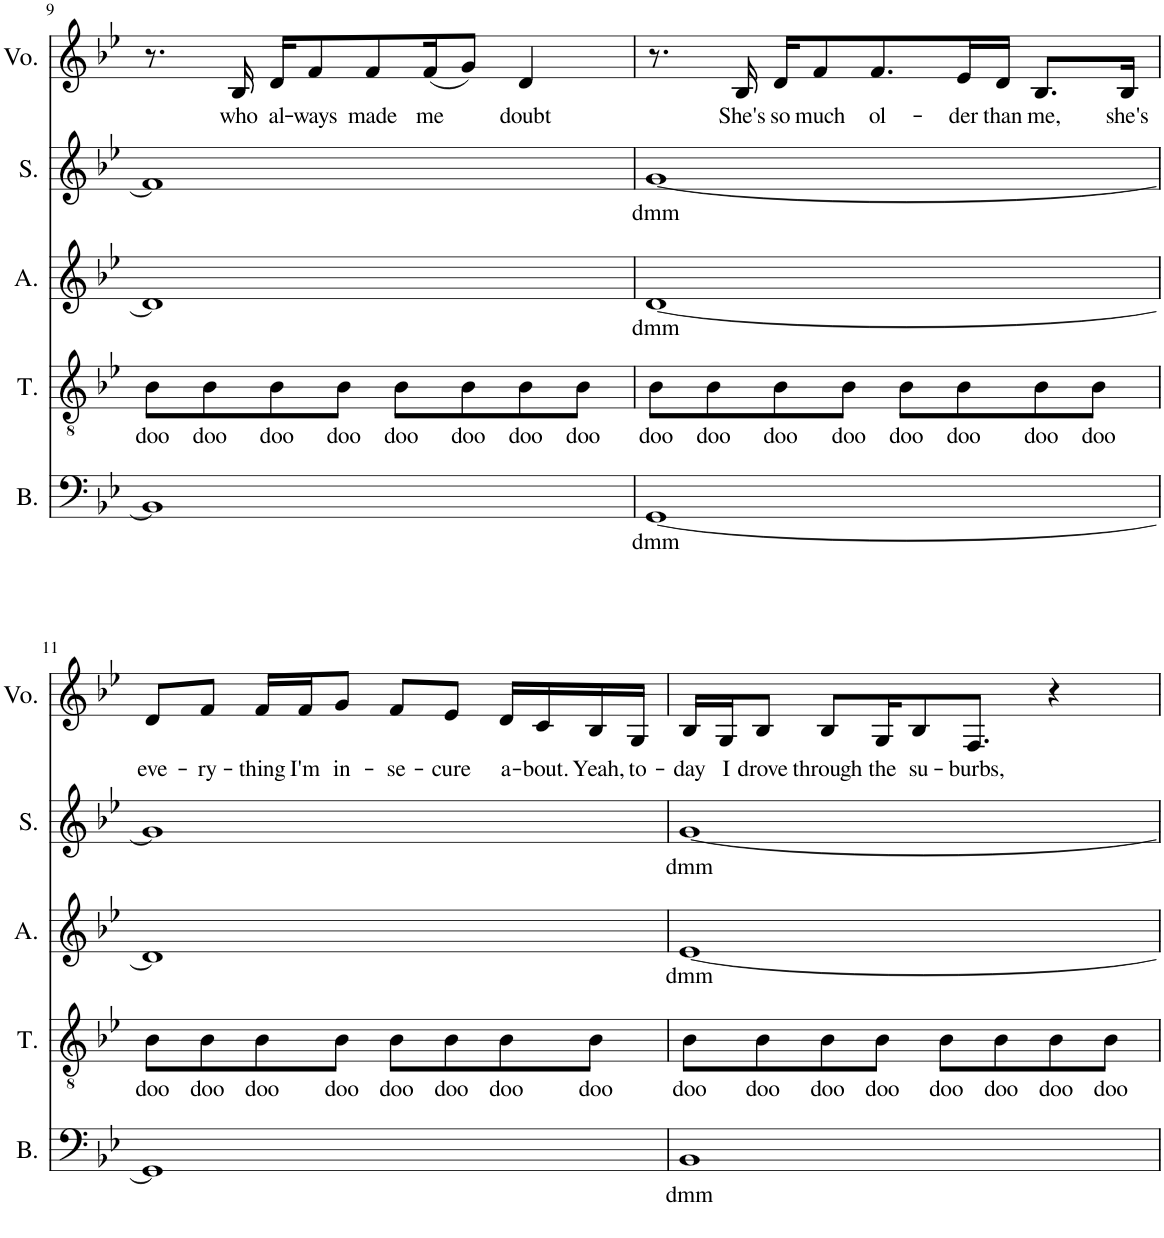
**kern	**text	**kern	**text	**kern	**text	**kern	**text	**kern	**text
*part5	*part5	*part4	*part4	*part3	*part3	*part2	*part2	*part1	*part1
*staff5	*staff5	*staff4	*staff4	*staff3	*staff3	*staff2	*staff2	*staff1	*staff1
*I"Bass	*	*I"Tenor	*	*I"Alto	*	*I"Soprano	*	*I"Voice	*
*I'B.	*	*I'T.	*	*I'A.	*	*I'S.	*	*I'Vo.	*
!!LO:PB:g=z
*clefF4	*	*clefGv2	*	*clefG2	*	*clefG2	*	*clefG2	*
*k[b-e-]	*	*k[b-e-]	*	*k[b-e-]	*	*k[b-e-]	*	*k[b-e-]	*
*M4/4	*	*M4/4	*	*M4/4	*	*M4/4	*	*M4/4	*
=9	=9	=9	=9	=9	=9	=9	=9	=9	=9
!	!	!	!LO:LY:b	!	!	!	!	!	!
1BB-]	.	8B-\L	doo	1d]	.	1f]	.	8.r	.
!	!	!	!LO:LY:b	!	!	!	!	!	!
.	.	8B-\	doo	.	.	.	.	.	.
!	!	!	!	!	!	!	!	!	!LO:LY:b
.	.	.	.	.	.	.	.	16B-/	who
!	!	!	!LO:LY:b	!	!	!	!	!	!LO:LY:b
.	.	8B-\	doo	.	.	.	.	16d/KL	al-
!	!	!	!	!	!	!	!	!	!LO:LY:b
.	.	.	.	.	.	.	.	8f/	-ways
!	!	!	!LO:LY:b	!	!	!	!	!	!
.	.	8B-\J	doo	.	.	.	.	.	.
!	!	!	!	!	!	!	!	!	!LO:LY:b
.	.	.	.	.	.	.	.	8f/	made
!	!	!	!LO:LY:b	!	!	!	!	!	!
.	.	8B-\L	doo	.	.	.	.	.	.
!	!	!	!	!	!	!	!	!	!LO:LY:b
.	.	.	.	.	.	.	.	(16f/K	me
!	!	!	!LO:LY:b	!	!	!	!	!	!
.	.	8B-\	doo	.	.	.	.	8g/J)	.
!	!	!	!LO:LY:b	!	!	!	!	!	!LO:LY:b
.	.	8B-\	doo	.	.	.	.	4d/	doubt
!	!	!	!LO:LY:b	!	!	!	!	!	!
.	.	8B-\J	doo	.	.	.	.	.	.
=10	=10	=10	=10	=10	=10	=10	=10	=10	=10
!	!LO:LY:b	!	!LO:LY:b	!	!LO:LY:b	!	!LO:LY:b	!	!
[1GG	dmm	8B-\L	doo	[1d	dmm	[1g	dmm	8.r	.
!	!	!	!LO:LY:b	!	!	!	!	!	!
.	.	8B-\	doo	.	.	.	.	.	.
!	!	!	!	!	!	!	!	!	!LO:LY:b
.	.	.	.	.	.	.	.	16B-/	She's
!	!	!	!LO:LY:b	!	!	!	!	!	!LO:LY:b
.	.	8B-\	doo	.	.	.	.	16d/KL	so
!	!	!	!	!	!	!	!	!	!LO:LY:b
.	.	.	.	.	.	.	.	8f/	much
!	!	!	!LO:LY:b	!	!	!	!	!	!
.	.	8B-\J	doo	.	.	.	.	.	.
!	!	!	!	!	!	!	!	!	!LO:LY:b
.	.	.	.	.	.	.	.	8.f/	ol-
!	!	!	!LO:LY:b	!	!	!	!	!	!
.	.	8B-\L	doo	.	.	.	.	.	.
!	!	!	!LO:LY:b	!	!	!	!	!	!LO:LY:b
.	.	8B-\	doo	.	.	.	.	16e-/L	-der
!	!	!	!	!	!	!	!	!	!LO:LY:b
.	.	.	.	.	.	.	.	16d/JJ	than
!	!	!	!LO:LY:b	!	!	!	!	!	!LO:LY:b
.	.	8B-\	doo	.	.	.	.	8.B-/L	me,
!	!	!	!LO:LY:b	!	!	!	!	!	!
.	.	8B-\J	doo	.	.	.	.	.	.
!	!	!	!	!	!	!	!	!	!LO:LY:b
.	.	.	.	.	.	.	.	16B-/Jk	she's
!!LO:LB:g=z
=11	=11	=11	=11	=11	=11	=11	=11	=11	=11
!	!	!	!LO:LY:b	!	!	!	!	!	!LO:LY:b
1GG]	.	8B-\L	doo	1d]	.	1g]	.	8d/L	eve-
!	!	!	!LO:LY:b	!	!	!	!	!	!LO:LY:b
.	.	8B-\	doo	.	.	.	.	8f/J	-ry-
!	!	!	!LO:LY:b	!	!	!	!	!	!LO:LY:b
.	.	8B-\	doo	.	.	.	.	16f/LL	-thing
!	!	!	!	!	!	!	!	!	!LO:LY:b
.	.	.	.	.	.	.	.	16f/J	I'm
!	!	!	!LO:LY:b	!	!	!	!	!	!LO:LY:b
.	.	8B-\J	doo	.	.	.	.	8g/J	in-
!	!	!	!LO:LY:b	!	!	!	!	!	!LO:LY:b
.	.	8B-\L	doo	.	.	.	.	8f/L	-se-
!	!	!	!LO:LY:b	!	!	!	!	!	!LO:LY:b
.	.	8B-\	doo	.	.	.	.	8e-/J	-cure
!	!	!	!LO:LY:b	!	!	!	!	!	!LO:LY:b
.	.	8B-\	doo	.	.	.	.	16d/LL	a-
!	!	!	!	!	!	!	!	!	!LO:LY:b
.	.	.	.	.	.	.	.	16c/	-bout.
!	!	!	!LO:LY:b	!	!	!	!	!	!LO:LY:b
.	.	8B-\J	doo	.	.	.	.	16B-/	Yeah,
!	!	!	!	!	!	!	!	!	!LO:LY:b
.	.	.	.	.	.	.	.	16G/JJ	to-
=12	=12	=12	=12	=12	=12	=12	=12	=12	=12
!	!LO:LY:b	!	!LO:LY:b	!	!LO:LY:b	!	!LO:LY:b	!	!LO:LY:b
1BB-	dmm	8B-\L	doo	[1e-	dmm	[1g	dmm	16B-/LL	-day
!	!	!	!	!	!	!	!	!	!LO:LY:b
.	.	.	.	.	.	.	.	16G/J	I
!	!	!	!LO:LY:b	!	!	!	!	!	!LO:LY:b
.	.	8B-\	doo	.	.	.	.	8B-/J	drove
!	!	!	!LO:LY:b	!	!	!	!	!	!LO:LY:b
.	.	8B-\	doo	.	.	.	.	8B-/L	through
!	!	!	!LO:LY:b	!	!	!	!	!	!LO:LY:b
.	.	8B-\J	doo	.	.	.	.	16G/K	the
!	!	!	!	!	!	!	!	!	!LO:LY:b
.	.	.	.	.	.	.	.	8B-/	su-
!	!	!	!LO:LY:b	!	!	!	!	!	!
.	.	8B-\L	doo	.	.	.	.	.	.
!	!	!	!	!	!	!	!	!	!LO:LY:b
.	.	.	.	.	.	.	.	8.F/J	-burbs,
!	!	!	!LO:LY:b	!	!	!	!	!	!
.	.	8B-\	doo	.	.	.	.	.	.
!	!	!	!LO:LY:b	!	!	!	!	!	!
.	.	8B-\	doo	.	.	.	.	4r	.
!	!	!	!LO:LY:b	!	!	!	!	!	!
.	.	8B-\J	doo	.	.	.	.	.	.
=	=	=	=	=	=	=	=	=	=
*-	*-	*-	*-	*-	*-	*-	*-	*-	*-
